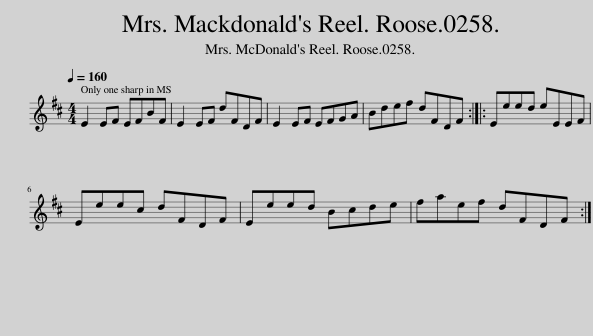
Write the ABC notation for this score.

X:1
L:1/8
Q:1/4=160
M:4/4
I:linebreak $
K:D
V:1 treble
V:1
 E2 EF EFBF | E2 EF dFDF | E2 EF EFGA | Bdef dFDF :: Eeed eEEF |$ %5
 Eeec dFDF | Eeed Bcde | faef dFDF :| %8
